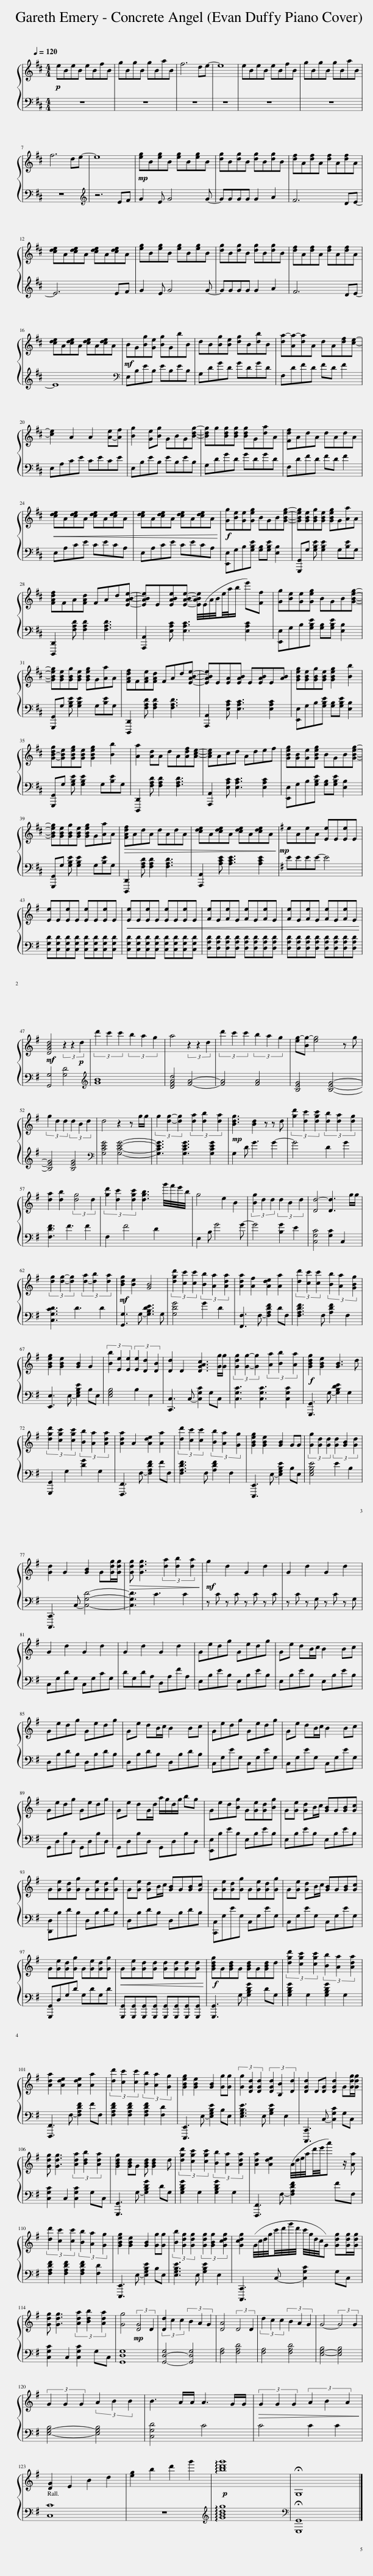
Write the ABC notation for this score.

X:1
%%score { 1 | 2 }
L:1/8
Q:1/4=120
M:4/4
I:linebreak $
K:D
V:1 treble
V:2 bass
V:1
!p! eBeB eBfB | gBgB gBaB | f6 de- | e8 | eBeB eBfB | %5
 gBgB gBaB |$ f6 de- | e8 |!mp! [eg]B[eg]B [eg]B[eg]B | [dg]B[dg]B [dg]B[dg]B | %10
 [df]A[df]A [df]A[df]A |$ [cde]A[cde]A [cde]A[cde]A | [eg]B[eg]B [eg]B[eg]B | [dg]B[dg]B [dg]B[dg]B | [df]A[df]A [df]A[df]A |$ %15
 [cde]A[cde]A [cde]A[cde]A | BG[Bg][Ge] [Bg]GbB | dB[Bg][Be] [dg]B[db]B | [da-][Aa-][da]A dA[df][ce]- |$ [ce]2 A2 A2 [A-e][Af] | %20
 [Bg]2 [Ge][Bg] GBG[Bdg]- | [Bdg]g[Bdg][Bdg] [Bdg]G[da]A | [Fdf]AdA dAdA |$!<(! [cde]A[cde]A [cde]A[cde]A | [cde]A[cde]A [cde]A[cde]A!<)! | %25
!f! [Gg][Be][Ge][Geg] BGB[GBeg]- | [GBeg][GBe][GBg][GBe] [GBeg]G[Aa]A |$ [FAdf]FA[FAd] FAd[EABe]- | [EABe]E[EABe][EABe]- [EABe]/4(E/4A/4B/4e/4a/4b/ e')[Ff] | [Gg][Be][Ge][Geg] BGB[GBeg]- |$ %30
 [GBeg][GBe][GBg][GBe] [GBeg]G[Aa]A | [FAdf]F[FAe][FAd] FAd[EABe]- | [EABe]E[EA][EAB] E[EAB]E[AB] | [GBeg][GBe][GBg][GBe] [GBeg]2 [Bb]2 |$ [G-B-dg][GBe][GBeg][GBe] [GBeg]2 [Bb]2 | %35
 [Aa]2 [Ad]A dA[Adf][Ace]- | [Ace]Acd Adef | [GBeg][GB][Ge][GBeg] BGB[GBeg]- |$ [GBeg][GBe][GBg][GBe] [GBeg]G[Aa]A |!>(! [FAdf]AdA dAdA | %40
 [cde]A[cde]A [cde]A[cde]A!>)! |[K:G]!mp! eAeA [Ee]E[Ee]E |$[K:G] [Ee]E[Ee]E [Ee]E[Ee]E |!<(! [Ee]E[Ee]E [Ee]E[Ee]E | [Fe]E[Fe]E [Fe]E[Fe]E | %45
 [Fe]E[Fe]E [Fe]E[Fe]E!<)! |$!mf! [DGBd]4 (3z2 z2!p! d2 | (3d'2 c'2 c'2 (3b2 a2 g2 | a4 (3z2 z2 d2 | (3d'2 c'2 c'2 (3b2 a2 g2 | %50
 [eg-][Bg-] [eg]4 z g |$ (3g2 d2 d2 (3d2 B2 d2 | d4 z2 z g/g/ | (3g2 [dg]2- [dg]2 (3[da]2 [db]2 [da]2 |!mp! [Bdg]3 [Bd]2 z z d | %55
 (3[gd']2 [dc']2 [dgc']2 (3[db]2 [da]2 [dg]2 |$ [da]2 [db]2 (3:2:2[dg]4 d2 | (3[gd']2 [dc']2 [dgc']2 [dgb]3 g'/4f'/4e'/4b/4 | g4 e2 B2 | (3[Bg]2 d2 d2 (3d2 B2 d2 | %60
 [Dd-]4 [Dd]3 g/g/ |$ (3[dg]2 [dg]2- [dg]2 (3[d-a]2 [db]2 [da]2 |!mf! [Bdg]2 [Be]2 [GB]4 | (3[dgd']2 [cc']2 [cc']2 (3[Bb]2 [Aa]2 [Ada]2 | [Ada]2 [Af]2 [Ade]2 [Aa]2 | %65
 (3[dd']2 [cc']2 [cc']2 (3[Bb]2 [Aa]2 [GBg]2 |$ [GBeg]2 [GBe]2 [GB]2 G2 | (3[Bb]2 [Ee]2 [Ee]2 (3[Ee]2 [Dd]2 [DB]2 | [Dd]2 D2 [DGAc]3 [Gg]/[Gg]/ | (3[Gdg]2 [Gg]2- [Gg]2 (3[Aa]2 [Bb]2 [Aa]2 | %70
!f! [GBdg]2 [GBe]2 [GB]3 d |$ (3[dgd']2 [cgc']2 [cgc']2 (3[Bb]2 [Aa]2 [Ada]2 | [Ada]2 A2 [Ade]2 [Aa]2 | (3[dd']2 [cc']2 [cc']2 (3[Bb]2 [Aa]2 [Gg]2 | [GBeg]2 [GBe]2 [GB]2 GG | %75
 (3[Gg]2 [Gd]2 [Gd]2 (3[Gd]2 [GB]2 [Gd]2 |$ [Gd]2 G2 [GB]2 G[Gdg]/[Gdg]/ |!>(! [Gdg] [Gdg]3 (3[da]2 [db]2 [da]2!>)! |!mf! g2 d2 G2 d2 | G2 d2 G2 d2 |$ %80
 G2 d2 G2 d2 | G2 d2 G2 d2 | Gedg Gedg | Ge dB/c/ B2 Bc |$ Gedg Gedg | %85
 Ge dB/c/ B2 Bc | Gedg Gedg | Ge dB/c/ B2 Bc |$ Gedg Gedg | Ge dG/d/ a/g/d/g/ bg | %90
 Ged[Bg] G[Ge][Gd][Bg] | G[Ge] [Gd]B/c/ [GB]G[GB][Gc] |$ G[Ge][Gd][Gg] G[Ge][Gd][Gg] | G[Ge] [Gd]B/c/ [GB]G[GB][Gc] | G[Ge][Gd][Gg] G[Ge][Gd][Gg] | %95
 G[Ge] [Gd]B/c/ [GB]G[GB][Gc] |$ G[Ge][Gd][Gg] G[Ge][Gd][Gg] |!<(! G[Ge][Gd][Gd] [Gd][Gd][Gd][Gd]!<)! |!f! [GBdg]G[GBd]G [GBd]G[GBd]d | (3[dgd']2 [cgc']2 [cgc']2 (3[Bb]2 [Aa]2 [Ada]2 |$ %100
 [Ada]2 [Ade]2 [Ade]2 [Aa]2 | (3[dd']2 [cc']2 [cc']2 (3[Bb]2 [Aa]2 [Gg]2 | [GBeg]2 [GBe]2 [GB]2 [Gg][Gg] | (3[Gg]2 [DGd]2 [DGd]2 (3[DGd]2 [B,B]2 [Dd]2 | [DGd]2 D[DG] [DGd]2 G[Gdg]/[Gdg]/ |$ %105
 [Gdg] [Gdg]3 (3[Ada]2 [Bdb]2 [Ada]2 | [GBdg]2 [GBd]G [GBd] [GBd]2 d | (3[dgd']2 [cgc']2 [cgc']2 (3[Bb]2 [Aa]2 [Ada]2 | [Ada]2 [Ade]2 (A/4d/4e/4a/4d'/4e'/4a') z/ [Aa] |$ (3[dd']2 [cc']2 [cc']2 (3[Bb]2 [Aa]2 [Gg]2 | %110
 [GBeg]2 [GBe]2 [GB]2 [Gg][Gg] | (3[Bb]2 [Gdg]2 [Gdg]2 (3[Gdg]2 [GBg]2 [Gcdg]2 | [Gcdg]2 (G/4c/4d/4g/4c'/4d'/4g'/4d'/4 c'/4g/4d/4c/4G) [Gdg][Gdg]/[Gdg]/ |$ [Gdg] [Gdg]3 (3[Ada]2 [Bdb]2 [Ada]2 | [Gg]4!mp! (3:2:2[DG]4 D2 | %115
 (3[Dd]2 c2 c2 (3B2 A2 G2 | [DA]4 (3:2:2D4 D2 | (3d2 c2 c2 (3B2 A2 G2 | G4- (3:2:2G4 G2 |$ (3G2 G2 G2 (3A2 B2 B2 | %120
 B3 A/A/ A3 G/G/ |!>(! (3G2 G2 G2 (3A2 B2 A2!>)! |$ [DG]2 E2 B2 d2 | [eg]2 b2 d'2 g'2 |!p! !arpeggio![bd'g']8 | %125
 !fermata!G,8 |] %126
V:2
 z8 | z8 | z8 | z8 | z8 | %5
 z8 |$ z8 |[K:treble] z6 EF | G2 E G4 G- | GGGG G2 A2 | %10
 F6 DE- |$ E6 EF | G2 E G4 G- | GGGG G2 A2 | F6 DE- |$ %15
 E8 |[K:bass]!mf! E,B,EB, EB,EB, | G,DGD GDGD | F,DFD FD F2 |$ E,A,CE CECE | %20
 E,B,EB, EB,EB, | G,DGD GDGD | F,DFD FD F2 |$ E,A,CE CECA, | E,A,CE CECA, | %25
 [E,,E,]G,B,[G,B,E] [G,B,][G,B,E] [E,B,]2 | [G,,,G,,]G, [G,B,E] [G,B,E]2 G,[B,E]G, |$ [D,,,D,,]2 [F,A,D] [F,A,D]2 [F,A,D]3 | [A,,,A,,]2 [E,A,C] [E,A,C]3 [E,A,C]2 | [E,,E,]G,B,[G,B,E] [G,B,][G,B,E] [E,B,]2 |$ %30
 [G,,,G,,]G, [G,B,E] [G,B,E]2 G,[B,E]G, | [D,,,D,,]2 [F,A,D] [F,A,D]2 [F,A,D]3 | [A,,,A,,]2 [E,A,C] [E,A,C]3 [E,A,C]2 | [E,,E,]G,B,[G,B,E] [G,B,][G,B,E] [E,B,]2 |$ [G,,,G,,]G, [G,B,E] [G,B,E]2 G,[B,E]G, | %35
 [D,,,D,,]2 [F,A,D] [F,A,D]2 [F,A,D]3 | [A,,,A,,]2 [E,A,C] [E,A,C]3 [E,A,C]2 | [E,,E,]G,B,[G,B,E] [G,B,][G,B,E] [E,B,]2 |$ [G,,,G,,]G, [G,B,E] [G,B,E]2 G,[B,E]G, | [D,,,D,,]2 [F,A,D] [F,A,D]2 [F,A,D]3 | %40
 [A,,,A,,]2 [A,CE] [A,CE]3 [A,CE]2 |[K:G] EEEE- E4 |$[K:G] [C,G,D][C,G,D][C,G,D][C,G,D] [C,G,D][C,G,D][C,G,D][C,G,D] | [C,G,D][C,G,D][C,G,D][C,G,D] [C,G,D][C,G,D][C,G,D][C,G,D] | [D,A,D][D,A,D][D,A,D][D,A,D] [D,A,D][D,A,D][D,A,D][D,A,D] | %45
 [D,A,D][D,A,D][D,A,D][D,A,D] [D,A,D][D,A,D][D,A,D][D,A,D] |$ [G,,G,]4 [G,D]4 |[K:treble] [GB]8 | [DFAd]4 [FA]4- | [FA]4 [FA]4 | %50
 [B,EG]4 [B,EG]4- |$ [B,EG]4 [B,EG]4 |[K:bass] [G,CEG]4 [G,CEG]4- | [G,CEG]3 [G,CEG]3 [G,CEG]2 | G,2 D G3 G2- | %55
 G4 D2 G2 |$ [F,DF]3 F3 F2 | F,2 F4 D2 | E,2 B, G4 G- | G4 [B,G]2 E2 | %60
 [C,G,C]4 [G,C]2 C,2 |$ [C,G,CD]3 D3 D2 | [G,,G,]3 G,- [G,B,DE]3 G, | [G,DG]4 G2 D2 | [F,,F,]3 F,- [F,A,DF]2 DF, | %65
 [F,A,DF]3 F, [A,DF]2 F,2 |$ [E,,E,]3 E,- [E,G,B,E]2 B,E, | [E,G,B,]4 B,2 E,2 | [C,,C,]3 C,- [C,G,C]2 G,C, | [C,G,C]3 [C,G,C]3 [C,G,C]2 | %70
 [G,,,G,,]3 G,- [G,B,DE]2 G,2 |$ [G,,,G,,]2 G,2 [DG]2 G,2 | [F,,,F,,]3 F,- [F,A,DF]2 FF, | [F,A,DF]3 F, [A,DF]2 F,2 | [E,,,E,,]3 E,- [E,G,B,E]2 B,E, | %75
 [E,G,B,E]4 E2 B,2 |$ [C,,,C,,]3 C,- [C,G,D]4- | [C,G,D]3 C3 C2 | z C z C z C z C | z C z G, z C z G, |$ %80
 C,G,DG, C,G,CG, | DG,DA, D,A,FA, | E,B,EB, E,B,EB, | E,B,EB, E,B,EB, |$ D,B,DB, D,B,DB, | %85
 D,B,DB, D,B,DB, | C,G,EG, C,G,EG, | C,G,EG, C,G,EG, |$ G,,D,B,D, G,,D,B,D, | G,,D,B,D, G,,D,B,D, | %90
 [E,,E,]B,EB, E,B,EB, | E,B,EB, E,B,EB, |$ [D,,D,]B,DB, D,B,DB, | D,B,DB, D,B,DB, | [C,,C,]G,EG, C,G,EG, | %95
 C,G,EG, C,G,EG, |$ [G,,,G,,]D,G,D G,DG,D | [G,,,G,,][G,,,G,,][G,,,G,,][G,,,G,,] [G,,,G,,][G,,,G,,][G,,,G,,][G,,,G,,] | [G,,,G,,]3 G,- [G,B,DG]2 DG, | [G,B,DG]2 G,2 [G,B,DG]2 G,2 |$ %100
 [F,,,F,,]3 F,- [F,A,DF]2 FF, | [F,A,DF]2 [F,A,DF]2 [F,A,DF]2 [F,D]2 | [E,,,E,,]3 E,- [E,G,B,E]2 B,E, | [E,G,B,E]3 E, [G,B,E]2 E,2 | [C,,,C,,]3 C,- [C,G,C]2 G,C, |$ %105
 [C,G,C]2 C,2 [C,G,C]2 G,C, | [G,,,G,,]3 G,- [G,B,DG]2 DG, | [G,B,DG]2 G,2 [G,B,DG]2 G,2 | [F,,,F,,]3 F,- [F,A,DF]2 FF, |$ [F,A,DF]2 [F,A,DF]2 [F,A,DF]2 [F,D]2 | %110
 [E,,,E,,]3 E,- [E,G,B,E]2 B,E, | [E,G,B,E]3 E, [G,B,E]2 E,2 | [C,,,C,,]3 C,- [C,G,C]2 G,C, |$ [C,G,C]2 C,2 [C,G,C]2 G,C, | [G,,D,G,]8 | %115
 [G,,-D,-G,]4 [G,,D,G,]4 | [F,A,]4 [F,A,D]4 | [F,A,]4 [F,A,D]4 | [E,-G,-B,]4 [E,G,B,]4 |$ [E,-G,-B,]4 [E,G,B,]4 | %120
 [C,G,D]4 C4 | C4 C2 C2 |$ [C,C]8 | z8 |[K:treble] !arpeggio![GBdg]8 | %125
[K:bass] !fermata![G,,,G,,]8 |] %126
